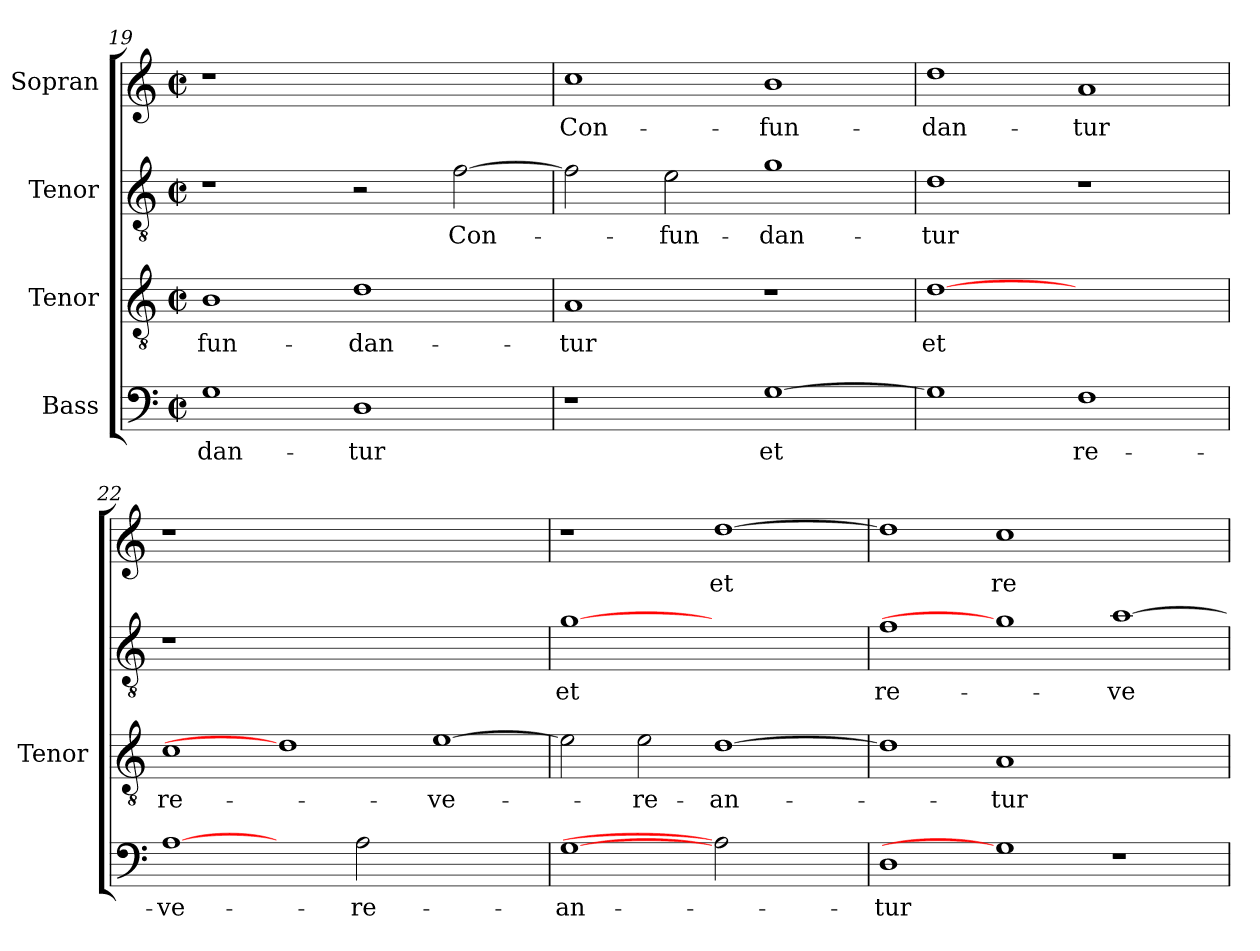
**kern	**text	**kern	**text	**kern	**text	**kern	**text
*part4	*part4	*part3	*part3	*part2	*part2	*part1	*part1
*staff4	*staff4	*staff3	*staff3	*staff2	*staff2	*staff1	*staff1
*I"Bass	*	*I"Tenor	*	*I"Tenor	*	*I"Sopran	*
*	*	*I'Tenor	*	*	*	*	*
*clefF4	*	*clefGv2	*	*clefGv2	*	*clefG2	*
*	*	*ITrd7c12	*	*ITrd7c12	*	*	*
*k[]	*	*k[]	*	*k[]	*	*k[]	*
*M2/2	*	*M2/2	*	*M2/2	*	*M2/2	*
*met(c|)	*	*met(c|)	*	*met(c|)	*	*met(c|)	*
=19	=19	=19	=19	=19	=19	=19	=19
!	!LO:LY:b:color=#000000	!	!	!	!	!	!
!	!	!	!LO:LY:b:color=#000000	!	!	!LO:N:vis=1	!
1Gi	-dan-	1BBi	-fun-	1r	.	1r	.
!	!LO:LY:b:color=#000000	!	!	!	!	!	!
!	!	!	!LO:LY:b:color=#000000	!	!	!	!
1Di	-tur	1Di	-dan-	2r	.	1ryy	.
!	!	!	!	!	!LO:LY:b:color=#000000	!	!
.	.	.	.	[>2Fi\	Con-	.	.
=20	=20	=20	=20	=20	=20	=20	=20
!	!	!	!LO:LY:b:color=#000000	!	!	!	!
!	!	!	!	!	!	!	!LO:LY:b:color=#000000
1r	.	1AAi	-tur	2Fi\]	.	1cci	Con-
!	!	!	!	!	!LO:LY:b:color=#000000	!	!
.	.	.	.	2Ei\	-fun-	.	.
!	!LO:LY:b:color=#000000	!	!	!	!	!	!
!	!	!	!	!	!LO:LY:b:color=#000000	!	!
!	!	!	!	!	!	!	!LO:LY:b:color=#000000
[>1Gi	et	1r	.	1Gi	-dan-	1bi	-fun-
!!LO:PB:g=z
=21	=21	=21	=21	=21	=21	=21	=21
!	!	!	!LO:LY:b:color=#000000	!	!	!	!
!	!	!	!	!	!LO:LY:b:color=#000000	!	!
!	!	!	!	!	!	!	!LO:LY:b:color=#000000
1Gi]	.	[1Di	et	1Di	-tur	1ddi	-dan-
!	!LO:LY:b:color=#000000	!	!	!	!	!	!
!	!	!	!	!	!	!	!LO:LY:b:color=#000000
1Fi	re-	1ryy	.	1r	.	1ai	-tur
=22	=22	=22	=22	=22	=22	=22	=22
!	!LO:LY:b:color=#000000	!	!	!	!	!	!
!	!	!	!LO:LY:b:color=#000000	!LO:N:vis=1	!	!LO:N:vis=1	!
[1Ai	-ve-	1Ci	re-	1r	.	1r	.
2ryy	.	1Di]	.	0ryy	.	0ryy	.
!	!LO:LY:b:color=#000000	!	!	!	!	!	!
2Ai\	-re-	.	.	.	.	.	.
!	!	!	!LO:LY:b:color=#000000	!	!	!	!
1ryy	.	[>1Ei	-ve-	.	.	.	.
=23	=23	=23	=23	=23	=23	=23	=23
!	!LO:LY:b:color=#000000	!	!	!	!	!	!
!	!	!	!	!	!LO:LY:b:color=#000000	!	!
[1Gi	-an-	2Ei\]	.	[1Gi	et	1r	.
!	!	!	!LO:LY:b:color=#000000	!	!	!	!
.	.	2Ei\	-re-	.	.	.	.
!	!	!	!LO:LY:b:color=#000000	!	!	!	!
!	!	!	!	!	!	!	!LO:LY:b:color=#000000
2Ai]	.	[>1Di	-an-	1ryy	.	[>1ddi	et
2ryy	.	.	.	.	.	.	.
=24	=24	=24	=24	=24	=24	=24	=24
!	!LO:LY:b:color=#000000	!	!	!	!	!	!
!	!	!	!	!	!LO:LY:b:color=#000000	!	!
1Di	-tur	1Di]	.	1Fi	re-	1ddi]	.
!	!	!	!LO:LY:b:color=#000000	!	!	!	!
!	!	!	!	!	!	!	!LO:LY:b:color=#000000
1Gi]	.	1AAi	-tur	1Gi]	.	1cci	re-
!	!	!	!	!	!LO:LY:b:color=#000000	!	!
1r	.	1ryy	.	[>1Ai	-ve-	1ryy	.
=	=	=	=	=	=	=	=
*-	*-	*-	*-	*-	*-	*-	*-
